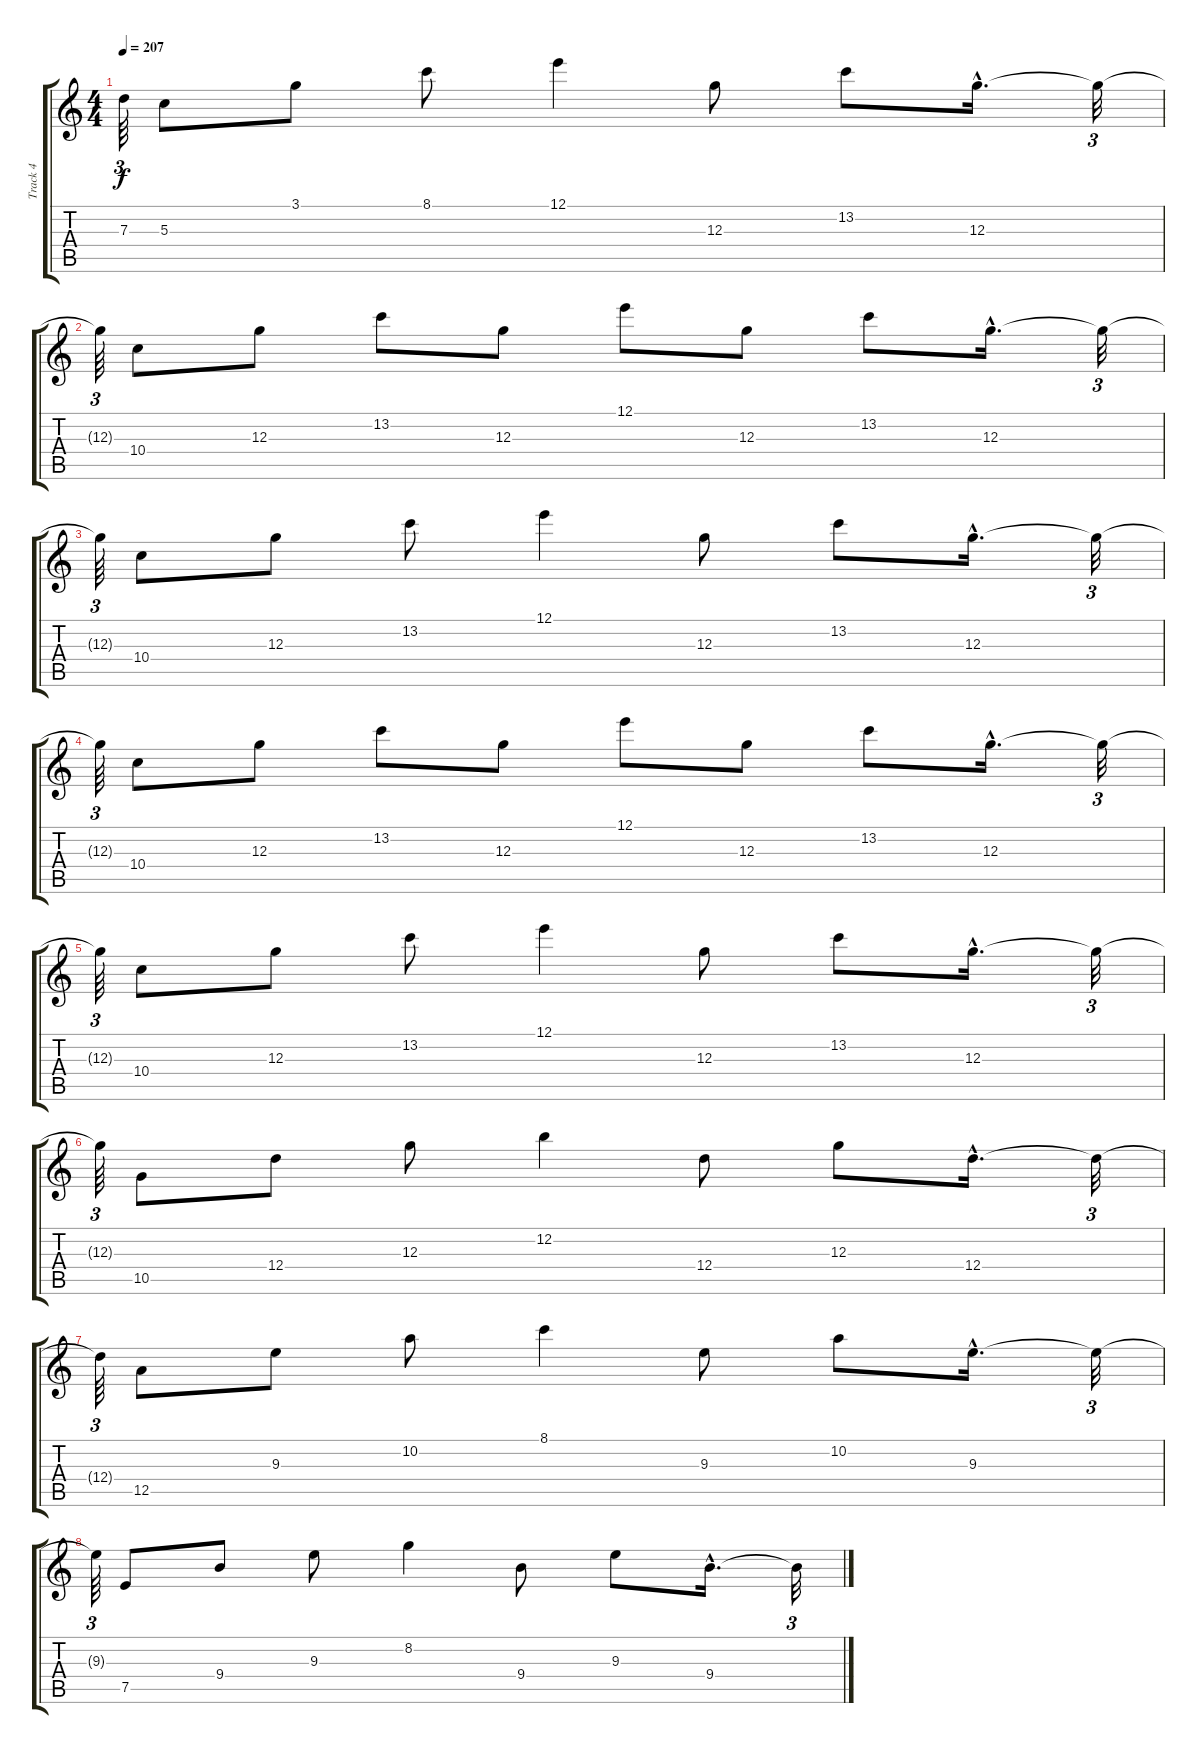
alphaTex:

\track ("Track 4" "Track 4") {instrument acousticguitarsteel}
\staff {score tabs}
\tuning (E4 B3 G3 D3 A2 E2) {hide}
\ts (4 4)
\tempo 207
\clef g2
\ks c
7.3{t}.64{tu (3 2) dy f} 5.3.8 3.1.8 8.1.8 12.1.4 12.3.8 13.2.8 12.3{hac}.16{d} 12.3{t}.32{tu (3 2)} |
12.3{t}.64{tu (3 2)} 10.4.8 12.3.8 13.2.8 12.3.8 12.1.8 12.3.8 13.2.8 12.3{hac}.16{d} 12.3{t}.32{tu (3 2)} |
12.3{t}.64{tu (3 2)} 10.4.8 12.3.8 13.2.8 12.1.4 12.3.8 13.2.8 12.3{hac}.16{d} 12.3{t}.32{tu (3 2)} |
12.3{t}.64{tu (3 2)} 10.4.8 12.3.8 13.2.8 12.3.8 12.1.8 12.3.8 13.2.8 12.3{hac}.16{d} 12.3{t}.32{tu (3 2)} |
12.3{t}.64{tu (3 2)} 10.4.8 12.3.8 13.2.8 12.1.4 12.3.8 13.2.8 12.3{hac}.16{d} 12.3{t}.32{tu (3 2)} |
12.3{t}.64{tu (3 2)} 10.5.8 12.4.8 12.3.8 12.2.4 12.4.8 12.3.8 12.4{hac}.16{d} 12.4{t}.32{tu (3 2)} |
12.4{t}.64{tu (3 2)} 12.5.8 9.3.8 10.2.8 8.1.4 9.3.8 10.2.8 9.3{hac}.16{d} 9.3{t}.32{tu (3 2)} |
9.3{t}.64{tu (3 2)} 7.5.8 9.4.8 9.3.8 8.2.4 9.4.8 9.3.8 9.4{hac}.16{d} 9.4{t}.32{tu (3 2)}
